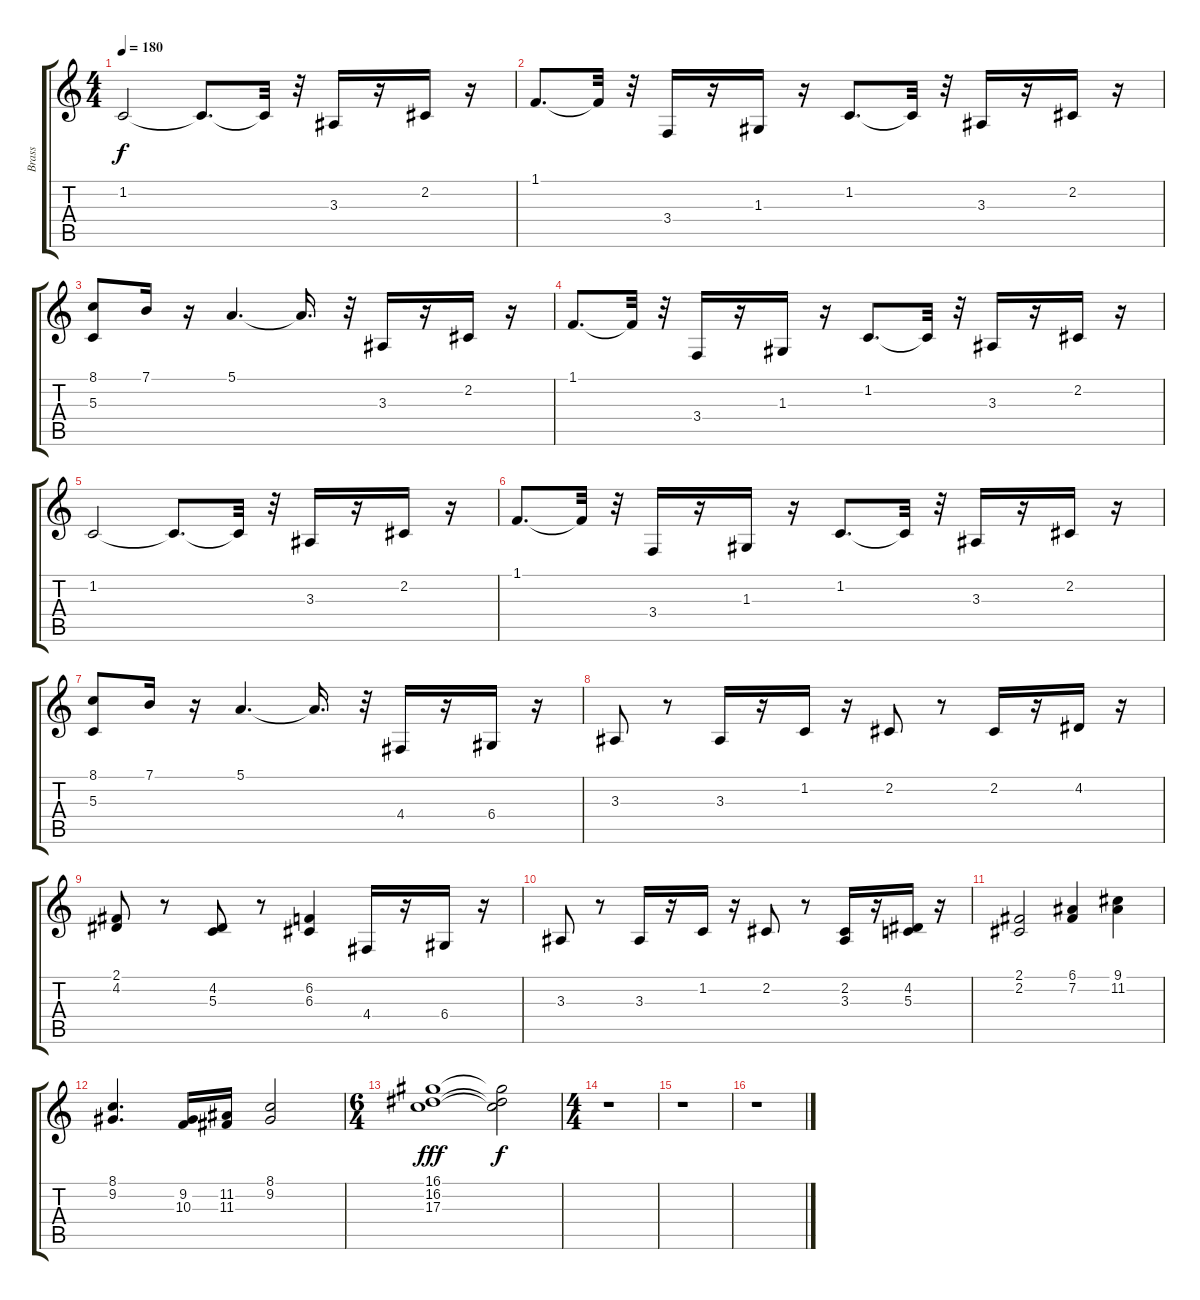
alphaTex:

\track ("Brass" "Brass") {instrument brasssection}
\staff {score tabs}
\tuning (E4 B3 G3 D3 A2 E2) {hide}
\ts (4 4)
\tempo 180
\clef g2
\ks c
1.2.2{dy f} 1.2{t}.8{d} 1.2{t}.32 r.32 3.3.16 r.16 2.2.16 r.16 |
1.1.8{d} 1.1{t}.32 r.32 3.4.16 r.16 1.3.16 r.16 1.2.8{d} 1.2{t}.32 r.32 3.3.16 r.16 2.2.16 r.16 |
(8.1 5.3).8 7.1.16 r.16 5.1.4{d} 5.1{t}.16{d} r.32 3.3.16 r.16 2.2.16 r.16 |
1.1.8{d} 1.1{t}.32 r.32 3.4.16 r.16 1.3.16 r.16 1.2.8{d} 1.2{t}.32 r.32 3.3.16 r.16 2.2.16 r.16 |
1.2.2 1.2{t}.8{d} 1.2{t}.32 r.32 3.3.16 r.16 2.2.16 r.16 |
1.1.8{d} 1.1{t}.32 r.32 3.4.16 r.16 1.3.16 r.16 1.2.8{d} 1.2{t}.32 r.32 3.3.16 r.16 2.2.16 r.16 |
(8.1 5.3).8 7.1.16 r.16 5.1.4{d} 5.1{t}.16{d} r.32 4.4.16 r.16 6.4.16 r.16 |
3.3.8 r.8 3.3.16 r.16 1.2.16 r.16 2.2.8 r.8 2.2.16 r.16 4.2.16 r.16 |
(2.1 4.2).8 r.8 (4.2 5.3).8 r.8 (6.2 6.3).4 4.4.16 r.16 6.4.16 r.16 |
3.3.8 r.8 3.3.16 r.16 1.2.16 r.16 2.2.8 r.8 (2.2 3.3).16 r.16 (4.2 5.3).16 r.16 |
(2.1 2.2).2 (6.1 7.2).4 (9.1 11.2).4 |
(8.1 9.2).4{d} (9.2 10.3).16 (11.2 11.3).16 (8.1 9.2).2 |
\ts (6 4)
(16.1 16.2 17.3).1{dy fff} (16.1{t} 16.2{t} 17.3{t}).2{dy f} |
\ts (4 4)
r.1 |
r.1 |
r.1
